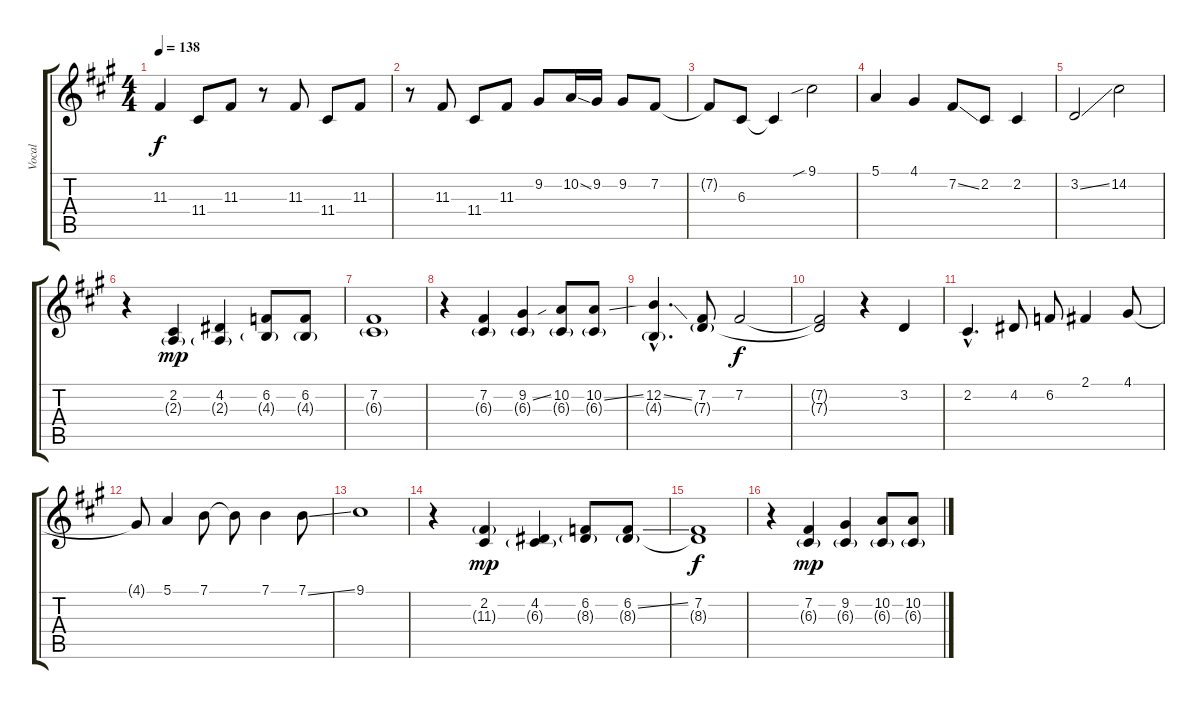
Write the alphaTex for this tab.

\track ("Vocal" "Vocal") {instrument flute}
\staff {score tabs}
\tuning (E4 B3 G3 D3 A2 E2) {hide}
\ts (4 4)
\tempo 138
\clef g2
\ks a
11.3.4{dy f} 11.4.8 11.3.8 r.8 11.3.8 11.4.8 11.3.8 |
r.8 11.3.8 11.4.8 11.3.8 9.2.8 10.2{ss}.16 9.2.16 9.2.8 7.2.8 |
7.2{t}.8 6.3.8 6.3{t}.4 9.1{sib}.2 |
5.1.4 4.1.4 7.2{ss}.8 2.2.8 2.2.4 |
3.2{ss}.2 14.2.2 |
r.4 (2.2 2.3{g}).4{dy mp} (4.2 2.3{g}).4 (6.2 4.3{g}).8 (6.2 4.3{g}).8 |
(7.2 6.3{g}).1 |
r.4 (7.2 6.3{g}).4 (9.2{ss} 6.3{g}).4 (10.2 6.3{g}).8 (10.2{ss} 6.3{g}).8 |
(12.2{ss hac} 4.3{g hac}).4{d} (7.2 7.3{g}).8 7.2.2{dy f} |
(7.2{t} 7.3{t}).2 r.4 3.2.4 |
2.2{hac}.4{d} 4.2.8 6.2.8 2.1.4 4.1.8 |
4.1{t}.8 5.1.4 7.1.8 7.1{t}.8 7.1.4 7.1{ss}.8 |
9.1.1 |
r.4 (2.2 11.3{g}).4{dy mp} (4.2 6.3{g}).4 (6.2 8.3{g}).8 (6.2{ss} 8.3{g}).8 |
(7.2 8.3{t}).1{dy f} |
r.4 (7.2 6.3{g}).4{dy mp} (9.2 6.3{g}).4 (10.2 6.3{g}).8 (10.2{ss} 6.3{ss g}).8
